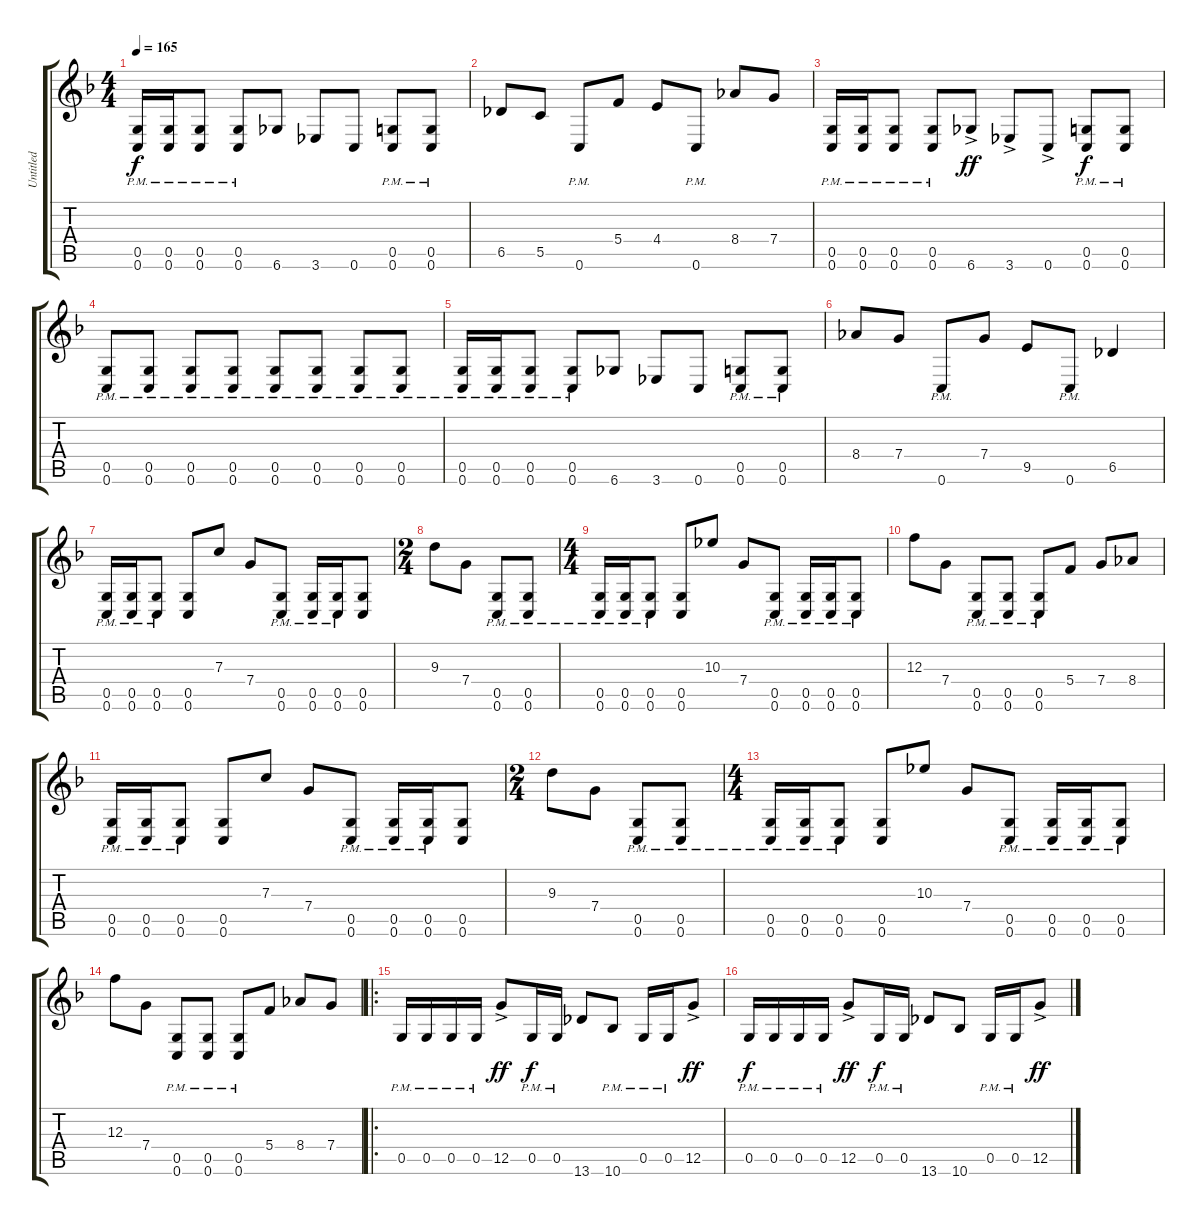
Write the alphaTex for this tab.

\track ("Untitled" "Untitled") {instrument distortionguitar}
\staff {score tabs}
\tuning (D4 A3 F3 C3 G2 C2) {hide}
\ts (4 4)
\tempo 165
\clef g2
\ks f
(0.5{pm} 0.6{pm}).16{dy f} (0.5{pm} 0.6{pm}).16 (0.5{pm} 0.6{pm}).8 (0.5{pm} 0.6{pm}).8 6.6.8 3.6.8 0.6.8 (0.5{pm} 0.6{pm}).8 (0.5{pm} 0.6{pm}).8 |
6.5.8 5.5.8 0.6{pm}.8 5.4.8 4.4.8 0.6{pm}.8 8.4.8 7.4.8 |
(0.5{pm} 0.6{pm}).16 (0.5{pm} 0.6{pm}).16 (0.5{pm} 0.6{pm}).8 (0.5{pm} 0.6{pm}).8 6.6{ac}.8{dy ff} 3.6{ac}.8 0.6{ac}.8 (0.5{pm} 0.6{pm}).8{dy f} (0.5{pm} 0.6{pm}).8 |
(0.5{pm} 0.6{pm}).8 (0.5{pm} 0.6{pm}).8 (0.5{pm} 0.6{pm}).8 (0.5{pm} 0.6{pm}).8 (0.5{pm} 0.6{pm}).8 (0.5{pm} 0.6{pm}).8 (0.5{pm} 0.6{pm}).8 (0.5{pm} 0.6{pm}).8 |
(0.5{pm} 0.6{pm}).16 (0.5{pm} 0.6{pm}).16 (0.5{pm} 0.6{pm}).8 (0.5{pm} 0.6{pm}).8 6.6.8 3.6.8 0.6.8 (0.5{pm} 0.6{pm}).8 (0.5{pm} 0.6{pm}).8 |
8.4.8 7.4.8 0.6{pm}.8 7.4.8 9.5.8 0.6{pm}.8 6.5.4 |
(0.5{pm} 0.6{pm}).16 (0.5{pm} 0.6{pm}).16 (0.5{pm} 0.6{pm}).8 (0.5 0.6).8 7.3.8 7.4.8 (0.5{pm} 0.6{pm}).8 (0.5{pm} 0.6{pm}).16 (0.5{pm} 0.6{pm}).16 (0.5 0.6).8 |
\ts (2 4)
9.3.8 7.4.8 (0.5{pm} 0.6{pm}).8 (0.5{pm} 0.6{pm}).8 |
\ts (4 4)
(0.5{pm} 0.6{pm}).16 (0.5{pm} 0.6{pm}).16 (0.5{pm} 0.6{pm}).8 (0.5 0.6).8 10.3.8 7.4.8 (0.5{pm} 0.6{pm}).8 (0.5{pm} 0.6{pm}).16 (0.5{pm} 0.6{pm}).16 (0.5{pm} 0.6{pm}).8 |
12.3.8 7.4.8 (0.5{pm} 0.6{pm}).8 (0.5{pm} 0.6{pm}).8 (0.5{pm} 0.6{pm}).8 5.4.8 7.4.8 8.4.8 |
(0.5{pm} 0.6{pm}).16 (0.5{pm} 0.6{pm}).16 (0.5{pm} 0.6{pm}).8 (0.5 0.6).8 7.3.8 7.4.8 (0.5{pm} 0.6{pm}).8 (0.5{pm} 0.6{pm}).16 (0.5{pm} 0.6{pm}).16 (0.5 0.6).8 |
\ts (2 4)
9.3.8 7.4.8 (0.5{pm} 0.6{pm}).8 (0.5{pm} 0.6{pm}).8 |
\ts (4 4)
(0.5{pm} 0.6{pm}).16 (0.5{pm} 0.6{pm}).16 (0.5{pm} 0.6{pm}).8 (0.5 0.6).8 10.3.8 7.4.8 (0.5{pm} 0.6{pm}).8 (0.5{pm} 0.6{pm}).16 (0.5{pm} 0.6{pm}).16 (0.5{pm} 0.6{pm}).8 |
12.3.8 7.4.8 (0.5{pm} 0.6{pm}).8 (0.5{pm} 0.6{pm}).8 (0.5{pm} 0.6{pm}).8 5.4.8 8.4.8 7.4.8 |
\ro
0.5{pm}.16 0.5{pm}.16 0.5{pm}.16 0.5{pm}.16 12.5{ac}.8{dy ff} 0.5{pm}.16{dy f} 0.5{pm}.16 13.6.8 10.6{pm}.8 0.5{pm}.16 0.5{pm}.16 12.5{ac}.8{dy ff} |
0.5{pm}.16{dy f} 0.5{pm}.16 0.5{pm}.16 0.5{pm}.16 12.5{ac}.8{dy ff} 0.5{pm}.16{dy f} 0.5{pm}.16 13.6.8 10.6.8 0.5{pm}.16 0.5{pm}.16 12.5{ac}.8{dy ff}
